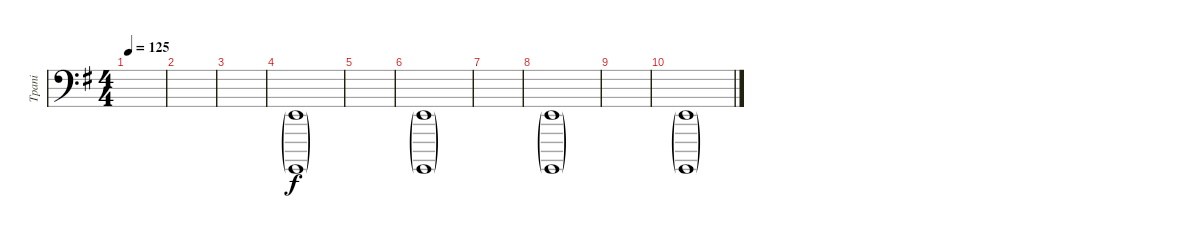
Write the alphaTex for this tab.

\defaultSystemsLayout 4
\bracketExtendMode groupsimilarinstruments
\otherSystemsTrackNameOrientation horizontal
\track ("Timpani" "Tpani") {instrument timpani}
\staff {score}
\tuning (E4 B3 G3 D3 A2 E2)
\displaytranspose -12
\ts (4 4)
\tempo 125
\clef f4
\scale
0.333333
\ks g
|
\scale
0.333333 |
\scale
0.333333 |
\scale
0.333333 (12.6{g acc forcenatural} -14.5{g acc forcenatural}).1{beam Up} |
\scale
0.333333 |
\scale
0.333333 (12.6{g acc forcenatural} -14.5{g acc forcenatural}).1{beam Up} |
\scale
0.333333 |
\scale
0.333333 (12.6{g acc forcenatural} -14.5{g acc forcenatural}).1{beam Up} |
\scale
0.333333 |
\scale
0.333333 (12.6{g acc forcenatural} -14.5{g acc forcenatural}).1{beam Up} |
\scale
0.333333 |
\scale
0.333333 |
\scale
0.333333 |
\scale
0.333333 |
\scale
0.333333 |
\scale
0.333333
